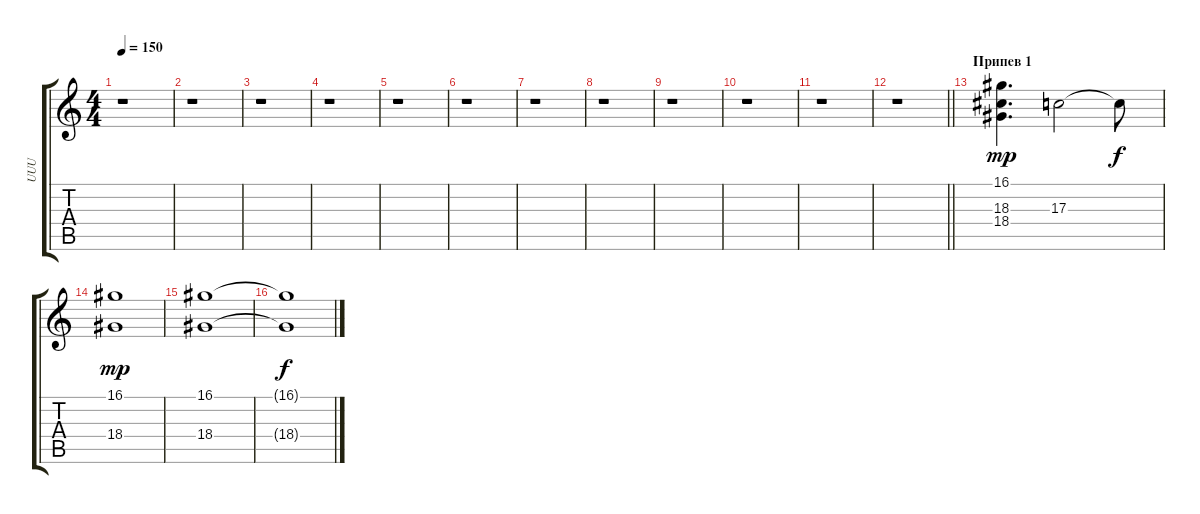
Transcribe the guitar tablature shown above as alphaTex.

\track ("UUU" "UUU") {instrument choiraahs}
\staff {score tabs}
\tuning (E4 B3 G3 D3 A2 E2) {hide}
\ts (4 4)
\tempo 150
\clef g2
\ks c
r.1{dy f} |
r.1 |
r.1 |
r.1 |
r.1 |
r.1 |
r.1 |
r.1 |
r.1 |
r.1 |
r.1 |
\barLineRight lightlight
r.1 |
\section ("" "Припев 1")
(16.1 18.3 18.4).4{d dy mp} 17.3.2 17.3{t}.8{dy f} |
(16.1 18.4).1{dy mp} |
(16.1 18.4).1 |
(16.1{t} 18.4{t}).1{dy f}
